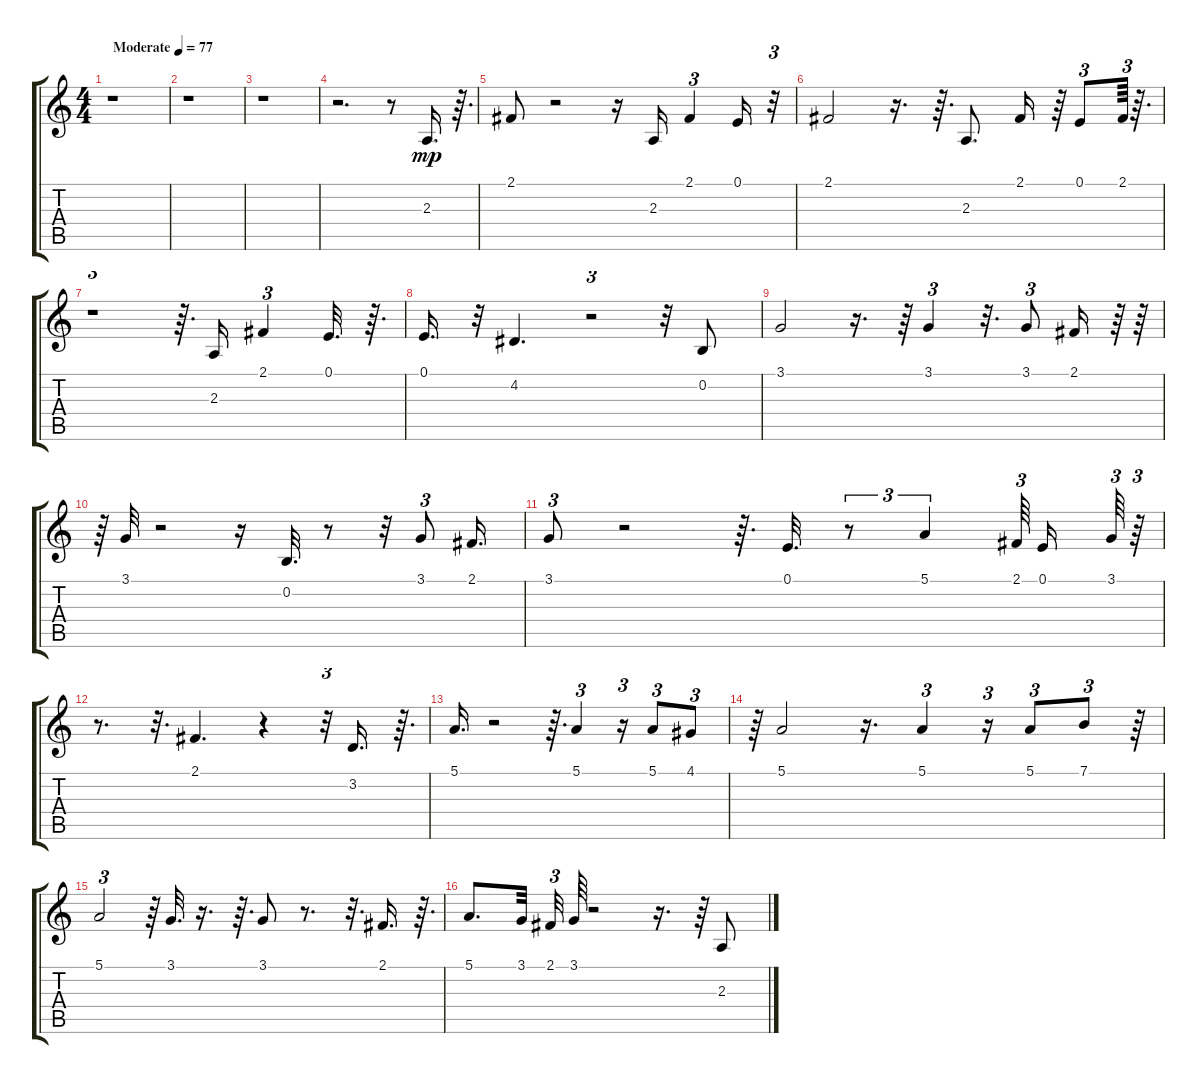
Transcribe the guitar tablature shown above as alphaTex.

\track "" {instrument altosax}
\staff {score tabs}
\tuning (E4 B3 G3 D3 A2 E2) {hide}
\ts (4 4)
\tempo (77 "Moderate")
\clef g2
\ks c
r.1{dy mp instrument altosax} |
r.1 |
r.1 |
r.2{d} r.8 2.3.16{d} r.64{d} |
2.1.8 r.2 r.16 2.3.16 2.1.4{tu (3 2)} 0.1.16 r.32{tu (3 2)} |
2.1.2 r.16{d} r.64{d} 2.3.8{d} 2.1.16 r.64 0.1.8{tu (3 2)} 2.1.64{tu (3 2)} r.64{d} |
r.1{tu (3 2)} r.64{d} 2.3.16 2.1.4{tu (3 2)} 0.1.32{d} r.64{d} |
0.1.16{d} r.32 4.2.4{d} r.2{tu (3 2)} r.32 0.2.8 |
3.1.2 r.16{d} r.64 3.1.4{tu (3 2)} r.32{d} 3.1.8{tu (3 2)} 2.1.16 r.64 r.64 |
r.64 3.1.32 r.2 r.16 0.2.32{d} r.8 r.32 3.1.8{tu (3 2)} 2.1.16{d} |
3.1.8{tu (3 2)} r.2 r.64{d} 0.1.32{d} r.8{tu (3 2)} 5.1.4{tu (3 2)} 2.1.64{tu (3 2)} 0.1.16 3.1.64{tu (3 2)} r.64{tu (3 2)} |
r.8{d} r.32{d} 2.1.4{d} r.4 r.32{tu (3 2)} 3.2.16{d} r.64{d} |
5.1.16{d} r.2 r.64{d} 5.1.4{tu (3 2)} r.16{tu (3 2)} 5.1.8{tu (3 2)} 4.1.8{tu (3 2)} |
r.64 5.1.2 r.16{d} 5.1.4{tu (3 2)} r.16{tu (3 2)} 5.1.8{tu (3 2)} 7.1.8{tu (3 2)} r.64 |
5.1.2{tu (3 2)} r.64 3.1.32{d} r.16{d} r.64{d} 3.1.8 r.8{d} r.32{d} 2.1.16{d} r.64{d} |
5.1.8{d} 3.1.32 2.1.32{tu (3 2)} 3.1.64 r.2 r.16{d} r.64 2.3.8
